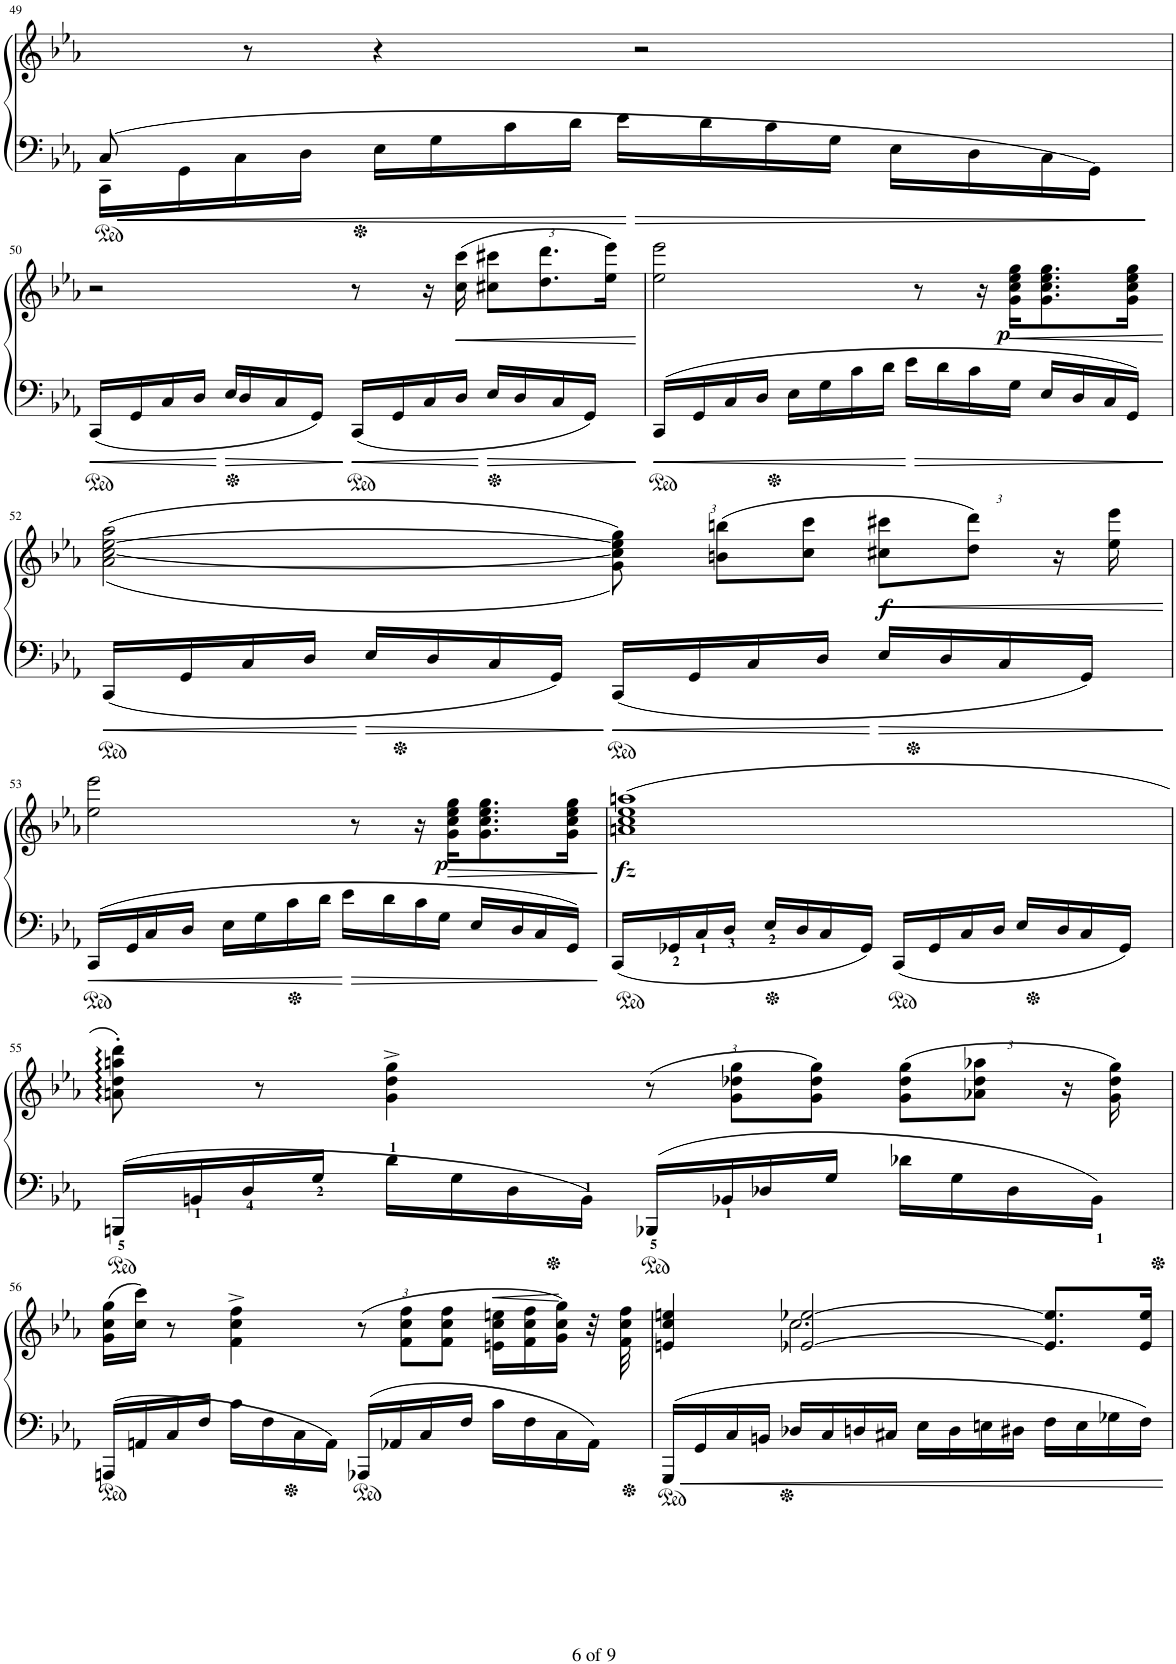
**kern	**kern	**dynam
*part1	*part1	*part1
*staff2	*staff1	*staff1/2
*I"ピアノ, MIDI	*	*
!!LO:PB:g=z
*clefG2	*clefG2	*
*k[b-e-a-]	*k[b-e-a-]	*
*M4/4	*M4/4	*
*met(c)	*met(c)	*
=49	=49	=49
*^	*	*
*	*^	*	*
*	*	*^	*	*
8C/	16CC\LL	16..CC	16ryy	8ryy	.
.	16GG\	.	16..GG	.	.
.	.	64ryy	.	.	.
2..ryy	16C\	16..C	.	8r	.
.	.	.	64ryy	.	.
.	16D\JJ	.	16..D	.	.
.	.	64ryy	.	.	.
.	16E-\LL	16..E-	.	4r	.
.	.	.	64ryy	.	.
.	16G\	.	16..G	.	.
.	.	64ryy	.	.	.
.	16c\	16..c	.	.	.
.	.	.	64ryy	.	.
.	16d\JJ	.	16..d	.	.
.	.	64ryy	.	.	.
.	16e-\LL	16..e-	.	2r	.
.	.	.	64ryy	.	.
.	16d\	.	16..d	.	.
.	.	64ryy	.	.	.
.	16c\	16..c	.	.	.
.	.	.	64ryy	.	.
.	16G\JJ	.	16..G	.	.
.	.	64ryy	.	.	.
.	16E-\LL	16..E-	.	.	.
.	.	.	64ryy	.	.
.	16D\	.	16..D	.	.
.	.	64ryy	.	.	.
.	16C\	16..C	.	.	.
.	.	.	64ryy	.	.
.	16GG\JJ	.	16GG	.	.
.	.	64ryy	.	.	.
*	*	*v	*v	*	*
!!LO:LB:g=z
=50	=50	=50	=50	=50
16CC/LL	16..CC	16ryy	2r	.
16GG/	.	16..GG	.	.
.	64ryy	.	.	.
16C/	16..C	.	.	.
.	.	64ryy	.	.
16D/JJ	.	16..D	.	.
.	64ryy	.	.	.
16E-/LL	16..E-	.	.	.
.	.	64ryy	.	.
16D/	.	16..D	.	.
.	64ryy	.	.	.
16C/	16..C	.	.	.
.	.	64ryy	.	.
16GG/JJ	.	16GG	.	.
.	64ryy	.	.	.
16CC/LL	16..CC	16ryy	8r	.
16GG/	.	16..GG	.	.
.	64ryy	.	.	.
16C/	16..C	.	16r	.
.	.	64ryy	.	.
!	!	!	!	!LO:HP:b
16D/JJ	.	16..D	(16cc\ 16ccc\	<
.	64ryy	.	.	.
*	*	*	*Xbrackettup	*
16E-/LL	16..E-	.	12cc#X\ 12ccc#X\L	.
.	.	64ryy	.	.
16D/	.	16..D	.	.
.	.	.	12.dd\ 12.ddd\	.
.	64ryy	.	.	.
16C/	16..C	.	.	.
.	.	64ryy	.	.
16GG/JJ	.	16GG	.	.
.	.	.	24ee-\ 24eee-\Jk)	.
.	64ryy	.	.	.
*v	*v	*v	*	*
.	.	[
=51	=51	=51
*^	*	*
*	*^	*	*
16CC/LL	16..CC	16ryy	2ee-\ 2eee-\	.
16GG/	.	16..GG	.	.
.	64ryy	.	.	.
16C/	16..C	.	.	.
.	.	64ryy	.	.
16D/JJ	.	16..D	.	.
.	64ryy	.	.	.
16E-\LL	16..E-	.	.	.
.	.	64ryy	.	.
16G\	.	16..G	.	.
.	64ryy	.	.	.
16c\	16..c	.	.	.
.	.	64ryy	.	.
16d\JJ	.	16..d	.	.
.	64ryy	.	.	.
16e-\LL	16..e-	.	8r	.
.	.	64ryy	.	.
16d\	.	16..d	.	.
.	64ryy	.	.	.
16c\	16..c	.	16r	.
.	.	64ryy	.	.
!	!	!	!	!LO:HP:b
!	!	!	!	!LO:DY:n=1:b
16G\JJ	.	16..G	16g\ 16cc\ 16ee-\ 16gg\KL	< p
.	64ryy	.	.	.
16E-/LL	16..E-	.	8.g\ 8.cc\ 8.ee-\ 8.gg\	.
.	.	64ryy	.	.
16D/	.	16..D	.	.
.	64ryy	.	.	.
16C/	16..C	.	.	.
.	.	64ryy	.	.
16GG/JJ	.	16GG	16g\ 16cc\ 16ee-\ 16gg\Jk	.
.	64ryy	.	.	.
*v	*v	*v	*	*
.	.	[
!!LO:LB:g=z
=52	=52	=52
*^	*	*
*	*^	*	*
16CC/LL	16..CC	16ryy	(<(>2a-\ [2cc\ [2ee-\ 2aa-\	.
16GG/	.	16..GG	.	.
.	64ryy	.	.	.
16C/	16..C	.	.	.
.	.	64ryy	.	.
16D/JJ	.	16..D	.	.
.	64ryy	.	.	.
16E-/LL	16..E-	.	.	.
.	.	64ryy	.	.
16D/	.	16..D	.	.
.	64ryy	.	.	.
16C/	16..C	.	.	.
.	.	64ryy	.	.
16GG/JJ	.	16GG	.	.
.	64ryy	.	.	.
16CC/LL	16..CC	16ryy	12g\ 12cc\] 12ee-\] 12gg\))	.
16GG/	.	16..GG	.	.
.	.	.	(12bn\ 12bbn\L	.
.	64ryy	.	.	.
16C/	16..C	.	.	.
.	.	.	12cc\ 12ccc\J	.
.	.	64ryy	.	.
16D/JJ	.	16..D	.	.
.	64ryy	.	.	.
!	!	!	!	!LO:HP:b
!	!	!	!	!LO:DY:n=1:b
16E-/LL	16..E-	.	12cc#X\ 12ccc#X\L	< f
.	.	64ryy	.	.
16D/	.	16..D	.	.
.	.	.	12dd\ 12ddd\J)	.
.	64ryy	.	.	.
16C/	16..C	.	.	.
.	.	.	24r	.
.	.	64ryy	.	.
16GG/JJ	.	16GG	.	.
.	.	.	24ee-\ 24eee-\	.
.	64ryy	.	.	.
*v	*v	*v	*	*
.	.	[
!!LO:LB:g=z
=53	=53	=53
*^	*	*
*	*^	*	*
16CC/LL	16..CC	16ryy	2ee-\ 2eee-\	.
16GG/	.	16..GG	.	.
.	64ryy	.	.	.
16C/	16..C	.	.	.
.	.	64ryy	.	.
16D/JJ	.	16..D	.	.
.	64ryy	.	.	.
16E-\LL	16..E-	.	.	.
.	.	64ryy	.	.
16G\	.	16..G	.	.
.	64ryy	.	.	.
16c\	16..c	.	.	.
.	.	64ryy	.	.
16d\JJ	.	16..d	.	.
.	64ryy	.	.	.
16e-\LL	16..e-	.	8r	.
.	.	64ryy	.	.
16d\	.	16..d	.	.
.	64ryy	.	.	.
16c\	16..c	.	16r	.
.	.	64ryy	.	.
!	!	!	!	!LO:HP:b
!	!	!	!	!LO:DY:n=1:b
16G\JJ	.	16..G	16g\ 16cc\ 16ee-\ 16gg\KL	> p
.	64ryy	.	.	.
16E-/LL	16..E-	.	8.g\ 8.cc\ 8.ee-\ 8.gg\	.
.	.	64ryy	.	.
16D/	.	16..D	.	.
.	64ryy	.	.	.
16C/	16..C	.	.	.
.	.	64ryy	.	.
16GG/JJ	.	16GG	16g\ 16cc\ 16ee-\ 16gg\Jk	.
.	64ryy	.	.	.
*v	*v	*v	*	*
.	.	]
=54	=54	=54
*^	*	*
*	*^	*	*
!	!	!	!	!LO:DY:b
16CC/LL	16..CC	16ryy	(1an 1cc 1ee- 1aan	fz
16GG-X/	.	16..GG-	.	.
.	64ryy	.	.	.
16C/	16..C	.	.	.
.	.	64ryy	.	.
16D/JJ	.	16..D	.	.
.	64ryy	.	.	.
16E-/LL	16..E-	.	.	.
.	.	64ryy	.	.
16D/	.	16..D	.	.
.	64ryy	.	.	.
16C/	16..C	.	.	.
.	.	64ryy	.	.
16GG-/JJ	.	16GG-	.	.
.	64ryy	.	.	.
16CC/LL	16..CC	16ryy	.	.
16GG-/	.	16..GG-	.	.
.	64ryy	.	.	.
16C/	16..C	.	.	.
.	.	64ryy	.	.
16D/JJ	.	16..D	.	.
.	64ryy	.	.	.
16E-/LL	16..E-	.	.	.
.	.	64ryy	.	.
16D/	.	16..D	.	.
.	64ryy	.	.	.
16C/	16..C	.	.	.
.	.	64ryy	.	.
16GG-/JJ	.	16GG-	.	.
.	64ryy	.	.	.
!!LO:LB:g=z
=55	=55	=55	=55	=55
16BBBn/LL	16..BBB	16ryy	8an\:' 8dd\:' 8aan\:' 8ddd\:')	.
16BBn/	.	16..BB	.	.
.	64ryy	.	.	.
16D/	16..D	.	8r	.
.	.	64ryy	.	.
16G/JJ	.	16..G	.	.
.	64ryy	.	.	.
16d>\LL	16..d	.	4g\^ 4dd\^ 4gg\^	.
.	.	64ryy	.	.
16G\	.	16..G	.	.
.	64ryy	.	.	.
16D\	16..D	.	.	.
.	.	64ryy	.	.
16BB\JJ	.	16BB	.	.
.	64ryy	.	.	.
16BBB-X/LL	16..BBB-	16ryy	(>12r	.
16BB-X/	.	16..BB-	.	.
.	.	.	12g\ 12dd-X\ 12gg\L	.
.	64ryy	.	.	.
16D-X/	16..D-	.	.	.
.	.	.	12g\ 12dd-\ 12gg\J)	.
.	.	64ryy	.	.
16G/JJ	.	16..G	.	.
.	64ryy	.	.	.
16d-X\LL	16..d-	.	(12g\ 12dd-\ 12gg\L	.
.	.	64ryy	.	.
16G\	.	16..G	.	.
.	.	.	12a-X\ 12dd-\ 12aa-X\J	.
.	64ryy	.	.	.
16D-\	16..D-	.	.	.
.	.	.	24r	.
.	.	64ryy	.	.
16BB-\JJ	.	16BB-	.	.
.	.	.	24g\ 24dd-\ 24gg\)	.
.	64ryy	.	.	.
!!LO:LB:g=z
=56	=56	=56	=56	=56
16AAAn/LL	16..AAA	16ryy	(16g\ 16cc\ 16gg\LL	.
16AAn/	.	16..AA	16cc\ 16ccc\JJ)	.
.	64ryy	.	.	.
16C/	16..C	.	8r	.
.	.	64ryy	.	.
16F/JJ	.	16..F	.	.
.	64ryy	.	.	.
16c\LL	16..c	.	4f\^ 4cc\^ 4ff\^	.
.	.	64ryy	.	.
16F\	.	16..F	.	.
.	64ryy	.	.	.
16C\	16..C	.	.	.
.	.	64ryy	.	.
16AA\JJ	.	16AA	.	.
.	64ryy	.	.	.
16AAA-X/LL	16..AAA-	16ryy	(>12r	.
16AA-X/	.	16..AA-	.	.
.	.	.	12f\ 12cc\ 12ff\L	.
.	64ryy	.	.	.
16C/	16..C	.	.	.
.	.	.	12f\ 12cc\ 12ff\J	.
.	.	64ryy	.	.
16F/JJ	.	16..F	.	.
.	64ryy	.	.	.
!	!	!	!	!LO:HP:b
16c\LL	16..c	.	16en\ 16cc\ 16een\LL	<
.	.	64ryy	.	.
16F\	.	16..F	16f\ 16cc\ 16ff\	.
.	64ryy	.	.	.
16C\	16..C	.	16g\ 16cc\ 16gg\JJ)	[
.	.	64ryy	.	.
16AA-\JJ	.	16AA-	32r	.
.	.	.	32f\ 32cc\ 32ff\	.
.	64ryy	.	.	.
=57	=57	=57	=57	=57
*	*	*	*^	*
16GGG/LL	16..GGG	16ryy	4en/ 4cc/ 4een/	4ryy	.
16GG/	.	16..GG	.	.	.
.	64ryy	.	.	.	.
16C/	16..C	.	.	.	.
.	.	64ryy	.	.	.
16BBn/JJ	.	16..BB	.	.	.
.	64ryy	.	.	.	.
16D-X/LL	16..D-	.	[2e-X/ [2ee-X/	2.cc\	.
.	.	64ryy	.	.	.
16C/	.	16..C	.	.	.
.	64ryy	.	.	.	.
16Dn/	16..D	.	.	.	.
.	.	64ryy	.	.	.
16C#X/JJ	.	16..C#	.	.	.
.	64ryy	.	.	.	.
16E-\LL	16..E-	.	.	.	.
.	.	64ryy	.	.	.
16D\	.	16..D	.	.	.
.	64ryy	.	.	.	.
16En\	16..E	.	.	.	.
.	.	64ryy	.	.	.
16D#X\JJ	.	16..D#	.	.	.
.	64ryy	.	.	.	.
16F\LL	16..F	.	8.e-/] 8.ee-/]L	.	.
.	.	64ryy	.	.	.
16E\	.	16..E	.	.	.
.	64ryy	.	.	.	.
16G-X\	16..G-	.	.	.	.
.	.	64ryy	.	.	.
16F\JJ	.	16F	16e-/ 16ee-/Jk	.	.
.	64ryy	.	.	.	.
*v	*v	*v	*	*	*
*	*v	*v	*
=	=	=
*-	*-	*-
